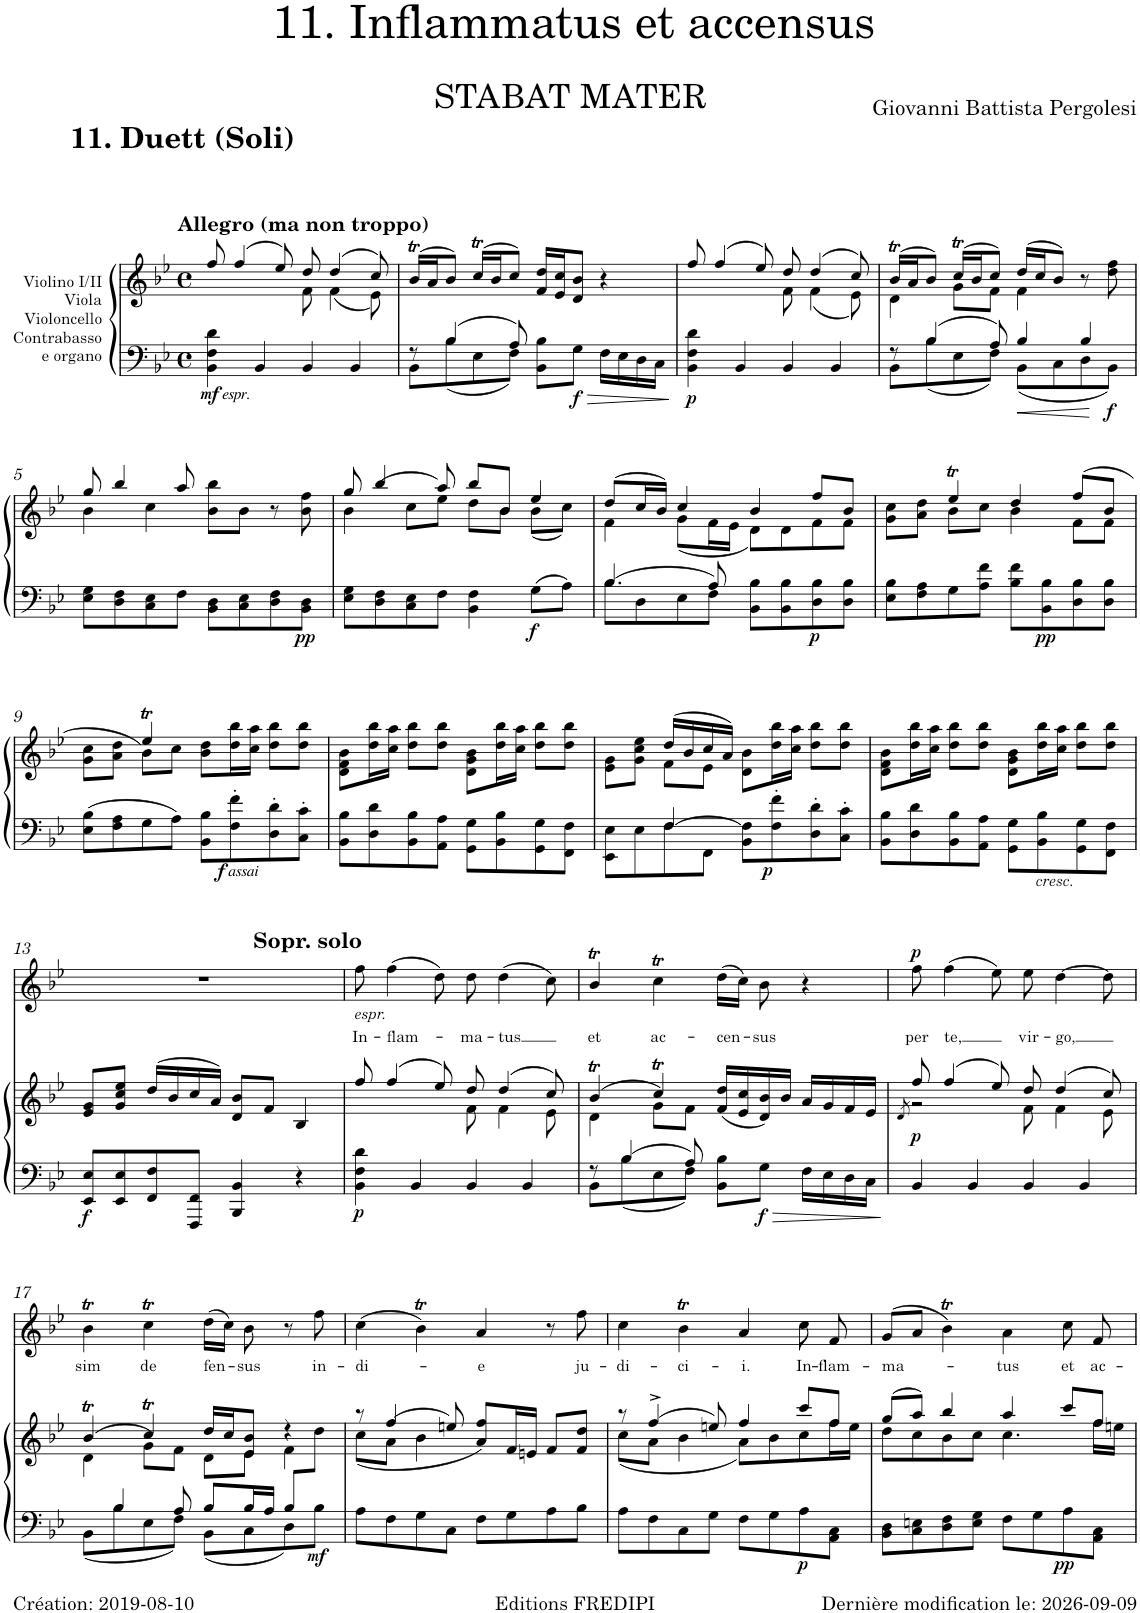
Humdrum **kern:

**kern	**kern	**dynam	**kern	**kern	**text	**dynam
*part3	*part3	*part3	*part2	*part1	*part1	*part1
*staff4	*staff3	*staff3/4	*staff2	*staff1	*staff1	*staff1
*I"Violino I/II Viola Violoncello Contrabasso e organo	*	*	*I"Alto	*I"Soprano	*	*
*clefF4	*clefG2	*	*clefG2	*clefG2	*	*
*k[b-e-]	*k[b-e-]	*	*k[b-e-]	*k[b-e-]	*	*
*M4/4	*M4/4	*	*M4/4	*M4/4	*	*
*met(c)	*met(c)	*	*met(c)	*met(c)	*	*
=1	=1	=1	=1	=1	=1	=1
*	*^	*	*	*	*	*
!	!	!	!	!	!LO:TX:a:B:t=Allegro (ma non troppo)	!	!
!	!	!	!LO:DY:b=2	!	!	!	!
!	!	!	!LO:DY:n=1:b=2	!	!	!	!
4BB-\ 4F\ 4d\	8ff/	2ryy	mf other-dynamics	1r	1r	.	.
.	(>4ff/	.	.	.	.	.	.
4BB-/	.	.	.	.	.	.	.
.	8ee-/)	.	.	.	.	.	.
4BB-/	8dd/	8f\	.	.	.	.	.
.	(>4dd/	(<4f\	.	.	.	.	.
4BB-/	.	.	.	.	.	.	.
.	8cc/)	8e-\)	.	.	.	.	.
*	*v	*v	*	*	*	*	*
=2	=2	=2	=2	=2	=2	=2
*^	*	*	*	*	*	*
8r	8BB-\L	(>16b-T/LL	.	1r	1r	.	.
.	.	16a/J	.	.	.	.	.
4B-/	8B-\	8b-/J)	.	.	.	.	.
.	8E-\	(>16ccT/LL	.	.	.	.	.
.	.	16b-/J	.	.	.	.	.
8A/	8F\J	8cc/J)	.	.	.	.	.
8BB-\ 8B-\L	2ryy	16f/ 16dd/LL	.	.	.	.	.
.	.	16e-/ 16cc/J	.	.	.	.	.
!	!	!	!LO:DY:b=2	!	!	!	!
8G\J	.	8d/ 8b-/J	f	.	.	.	.
16F\LL	.	4r	.	.	.	.	.
16E-\	.	.	.	.	.	.	.
16D\	.	.	.	.	.	.	.
16C\JJ	.	.	.	.	.	.	.
*v	*v	*	*	*	*	*	*
=3	=3	=3	=3	=3	=3	=3
*	*^	*	*	*	*	*
!	!	!	!LO:DY:b=2	!	!	!	!
4BB-\ 4F\ 4d\	8ff/	2ryy	p	1r	1r	.	.
.	(>4ff/	.	.	.	.	.	.
4BB-/	.	.	.	.	.	.	.
.	8ee-/)	.	.	.	.	.	.
4BB-/	8dd/	8f\	.	.	.	.	.
.	(>4dd/	(<4f\	.	.	.	.	.
4BB-/	.	.	.	.	.	.	.
.	8cc/)	8e-\)	.	.	.	.	.
=4	=4	=4	=4	=4	=4	=4	=4
*^	*	*	*	*	*	*	*
8r	8BB-\L	(>16b-T/LL	4d\	.	1r	1r	.	.
.	.	16a/J	.	.	.	.	.	.
4B-/	8B-\	8b-/J)	.	.	.	.	.	.
.	8E-\	(>16ccT/LL	8g\L	.	.	.	.	.
.	.	16b-/J	.	.	.	.	.	.
8A/	8F\J	8cc/J)	8f\J	.	.	.	.	.
4B-/	8BB-\L	(>16dd/LL	4f\	.	.	.	.	.
.	.	16cc/J	.	.	.	.	.	.
.	8C\	8b-/J)	.	.	.	.	.	.
4B-/	8D\	8r	4ryy	.	.	.	.	.
!	!	!	!	!LO:DY:b=2	!	!	!	!
.	8BB-\J	8dd\ 8ff\	.	f	.	.	.	.
*v	*v	*	*	*	*	*	*	*
!!LO:LB:g=z
=5	=5	=5	=5	=5	=5	=5	=5
8E-\ 8G\L	8gg/	4b-\	.	1r	1r	.	.
8D\ 8F\	4bb-/	.	.	.	.	.	.
8C\ 8E-\	.	4cc\	.	.	.	.	.
8F\J	8aa/	.	.	.	.	.	.
8BB-\ 8D\L	8b-\ 8bb-\L	2ryy	.	.	.	.	.
8C\ 8E-\	8b-\J	.	.	.	.	.	.
8D\ 8F\	8r	.	.	.	.	.	.
!	!	!	!LO:DY:b=2	!	!	!	!
8BB-\ 8D\J	8b-\ 8ff\	.	pp	.	.	.	.
=6	=6	=6	=6	=6	=6	=6	=6
8E-\ 8G\L	8gg/	4b-\	.	1r	1r	.	.
8D\ 8F\	(>4bb-/	.	.	.	.	.	.
8C\ 8E-\	.	8cc\L	.	.	.	.	.
8F\J	8aa/)	8ee-\J	.	.	.	.	.
4BB-\ 4F\	8bb-/L	8dd\L	.	.	.	.	.
.	8b-/J	8b-\J	.	.	.	.	.
!	!	!	!LO:DY:b=2	!	!	!	!
8G\L	(<8b-\L	4ee-/	f	.	.	.	.
8A\J	8cc\J)	.	.	.	.	.	.
=7	=7	=7	=7	=7	=7	=7	=7
*^	*	*	*	*	*	*	*
!	!LO:N:head=solid	!	!	!	!	!	!	!
4.B-/	8B-\L	(>8dd/L	4f\	.	1r	1r	.	.
.	8D\	16cc/L	.	.	.	.	.	.
.	.	16b-/JJ)	.	.	.	.	.	.
.	8E-\	4cc/	(<8g\L	.	.	.	.	.
8A/	8F\J	.	16f\L	.	.	.	.	.
.	.	.	16e-\JJ	.	.	.	.	.
8BB-\ 8B-\L	2ryy	4b-/	8d\L)	.	.	.	.	.
8BB-\ 8B-\	.	.	8d\	.	.	.	.	.
!	!	!	!	!LO:DY:b=2	!	!	!	!
8D\ 8B-\	.	8ff/L	8f\	p	.	.	.	.
8D\ 8B-\J	.	8b-/J	8f\J	.	.	.	.	.
*v	*v	*	*	*	*	*	*	*
=8	=8	=8	=8	=8	=8	=8	=8
8E-\ 8B-\L	4ryy	8g\ 8cc\L	.	1r	1r	.	.
8F\ 8A\	.	8a\ 8dd\J	.	.	.	.	.
8G\	4ee-T/	8b-\L	.	.	.	.	.
8A\ 8f\J	.	8cc\J	.	.	.	.	.
8B-\ 8f\L	4dd/	4b-\	.	.	.	.	.
!	!	!	!LO:DY:b=2	!	!	!	!
8BB-\ 8B-\	.	.	pp	.	.	.	.
8D\ 8B-\	(>8ff/L	8f\L	.	.	.	.	.
8D\ 8B-\J	8b-/J	8f\J	.	.	.	.	.
!!LO:LB:g=z
=9	=9	=9	=9	=9	=9	=9	=9
8E-\ 8B-\L	4ryy	8g\ 8cc\L	.	1r	1r	.	.
8F\ 8A\	.	8a\ 8dd\J	.	.	.	.	.
8G\	4ee-T/)	8b-\L	.	.	.	.	.
8A\J	.	8cc\J	.	.	.	.	.
8BB-\ 8B-\L	8b-\ 8dd\L	2ryy	.	.	.	.	.
!	!	!	!LO:DY:b=2	!	!	!	!
!	!	!	!LO:DY:n=1:b=2	!	!	!	!
8F\' 8f\'	16dd\ 16bb-\L	.	f other-dynamics	.	.	.	.
.	16cc\ 16aa\JJ	.	.	.	.	.	.
8D\' 8d\'	8dd\ 8bb-\L	.	.	.	.	.	.
8C\' 8c\'J	8dd\ 8bb-\J	.	.	.	.	.	.
*	*v	*v	*	*	*	*	*
=10	=10	=10	=10	=10	=10	=10
8BB-\ 8B-\L	8d\ 8f\ 8b-\L	.	1r	1r	.	.
8D\ 8d\	16dd\ 16bb-\L	.	.	.	.	.
.	16cc\ 16aa\JJ	.	.	.	.	.
8BB-\ 8B-\	8dd\ 8bb-\L	.	.	.	.	.
8AA\ 8A\J	8dd\ 8bb-\J	.	.	.	.	.
8GG\ 8G\L	8d\ 8g\ 8b-\L	.	.	.	.	.
8BB-\ 8B-\	16dd\ 16bb-\L	.	.	.	.	.
.	16cc\ 16aa\JJ	.	.	.	.	.
8GG\ 8G\	8dd\ 8bb-\L	.	.	.	.	.
8FF\ 8F\J	8dd\ 8bb-\J	.	.	.	.	.
=11	=11	=11	=11	=11	=11	=11
*^	*^	*	*	*	*	*
4ryy	8EE-\ 8E-\L	4ryy	8e-\ 8g\L	.	1r	1r	.	.
.	8E-\	.	8g\ 8cc\ 8ee-\J	.	.	.	.	.
!	!LO:N:head=solid	!	!	!	!	!	!	!
[4F/	8F\	(>16dd/LL	8f\L	.	.	.	.	.
.	.	16b-/	.	.	.	.	.	.
.	8FF\J	16cc/	8e-\J	.	.	.	.	.
.	.	16a/JJ)	.	.	.	.	.	.
8BB-\ 8F\]L	2ryy	8d\ 8b-\L	2ryy	.	.	.	.	.
!	!	!	!	!LO:DY:b=2	!	!	!	!
8F\'> 8f\'>	.	16dd\ 16bb-\L	.	p	.	.	.	.
.	.	16cc\ 16aa\JJ	.	.	.	.	.	.
8D\'> 8d\'>	.	8dd\ 8bb-\L	.	.	.	.	.	.
8C\'> 8c\'>J	.	8dd\ 8bb-\J	.	.	.	.	.	.
*v	*v	*	*	*	*	*	*	*
=12	=12	=12	=12	=12	=12	=12	=12
8BB-\ 8B-\L	8d\ 8f\ 8b-\L	1ryy	.	1r	1r	.	.
8D\ 8d\	16dd\ 16bb-\L	.	.	.	.	.	.
.	16cc\ 16aa\JJ	.	.	.	.	.	.
8BB-\ 8B-\	8dd\ 8bb-\L	.	.	.	.	.	.
8AA\ 8A\J	8dd\ 8bb-\J	.	.	.	.	.	.
8GG\ 8G\L	8d\ 8g\ 8b-\L	.	.	.	.	.	.
!LO:TX:b:i:t=cresc.	!	!	!	!	!	!	!
8BB-\ 8B-\	16dd\ 16bb-\L	.	.	.	.	.	.
.	16cc\ 16aa\JJ	.	.	.	.	.	.
8GG\ 8G\	8dd\ 8bb-\L	.	.	.	.	.	.
8FF\ 8F\J	8dd\ 8bb-\J	.	.	.	.	.	.
*	*v	*v	*	*	*	*	*
!!LO:LB:g=z
=13	=13	=13	=13	=13	=13	=13
!	!	!LO:DY:b=2	!	!	!	!
8EE-/ 8E-/L	8e-/ 8g/L	f	1r	1r	.	.
8EE-/ 8E-/	8g/ 8cc/ 8ee-/J	.	.	.	.	.
8FF/ 8F/	(>16dd/LL	.	.	.	.	.
.	16b-/	.	.	.	.	.
8FFF/ 8FF/J	16cc/	.	.	.	.	.
.	16a/JJ)	.	.	.	.	.
4BBB-/ 4BB-/	8d/ 8b-/L	.	.	.	.	.
.	8f/J	.	.	.	.	.
4r	4B-/	.	.	.	.	.
=14	=14	=14	=14	=14	=14	=14
*	*^	*	*	*	*	*
!	!	!	!	!	!LO:TX:b:i:t=espr.	!	!
!	!	!	!LO:DY:b=2	!	!	!LO:LY:b	!
4BB-\ 4F\ 4d\	8ff/	2ryy	p	1r	8ff\	In-	.
!	!	!	!	!	!LO:TX:a:B:t=Sopr. solo	!	!
!	!	!	!	!	!	!LO:LY:b	!
.	(>4ff/	.	.	.	(>4ff\	-flam-	.
4BB-/	.	.	.	.	.	.	.
.	8ee-/)	.	.	.	8dd\)	.	.
!	!	!	!	!	!	!LO:LY:b	!
4BB-/	8dd/	8f\	.	.	8dd\	-ma-	.
!	!	!	!	!	!	!LO:LY:b	!
.	(>4dd/	4f\	.	.	(>4dd\	-tus	.
4BB-/	.	.	.	.	.	.	.
.	8cc/)	8e-\	.	.	8cc\)	.	.
=15	=15	=15	=15	=15	=15	=15	=15
*^	*	*	*	*	*	*	*
!	!	!	!	!	!	!	!LO:LY:b	!
8r	8BB-\L	(>4b-T/	4d\	.	1r	4b-T/	et	.
4B-/	8B-\	.	.	.	.	.	.	.
!	!	!	!	!	!	!	!LO:LY:b	!
.	8E-\	4ccT/)	8g\L	.	.	4ccT\	ac-	.
8A/	8F\J	.	8f\J	.	.	.	.	.
!	!	!	!	!	!	!	!LO:LY:b	!
8BB-\ 8B-\L	2ryy	(<16f/ 16dd/LL	2ryy	.	.	(>16dd\LL	-cen-	.
.	.	16e-/ 16cc/	.	.	.	16cc\JJ)	.	.
!	!	!	!	!LO:DY:b=2	!	!	!LO:LY:b	!
8G\J	.	16d/ 16b-/)	.	f	.	8b-\	-sus	.
.	.	16b-/JJ	.	.	.	.	.	.
16F\LL	.	16a/LL	.	.	.	4r	.	.
16E-\	.	16g/	.	.	.	.	.	.
16D\	.	16f/	.	.	.	.	.	.
16C\JJ	.	16e-/JJ	.	.	.	.	.	.
*v	*v	*	*	*	*	*	*	*
=16	=16	=16	=16	=16	=16	=16	=16
.	8qd/	.	.	.	.	.	.
!	!	!	!LO:DY:b	!	!	!LO:LY:b	!LO:DY:a
4BB-/	8ff/	2r	p	1r	8ff\	per	p
!	!	!	!	!	!	!LO:LY:b	!
.	(>4ff/	.	.	.	(>4ff\	te,	.
4BB-/	.	.	.	.	.	.	.
.	8ee-/)	.	.	.	8ee-\)	.	.
!	!	!	!	!	!	!LO:LY:b	!
4BB-/	8dd/	8f\	.	.	8ee-\	vir-	.
!	!	!	!	!	!	!LO:LY:b	!
.	(>4dd/	4f\	.	.	[>4dd\	-go,	.
4BB-/	.	.	.	.	.	.	.
.	8cc/)	8e-\	.	.	8dd\]	.	.
!!LO:LB:g=z
=17	=17	=17	=17	=17	=17	=17	=17
*^	*	*^	*	*	*	*	*
!	!	!	!	!	!	!	!	!LO:LY:b	!
8ryy	8BB-\L	(4b-T/	4d\	2..ryy	.	1r	4b-T\	sim	.
4B-/	8B-\	.	.	.	.	.	.	.	.
!	!	!	!	!	!	!	!	!LO:LY:b	!
.	8E-\	4ccT/)	8g\L	.	.	.	4ccT\	de	.
8A/	8F\J	.	8f\J	.	.	.	.	.	.
!	!	!	!	!	!	!	!	!LO:LY:b	!
8B-/L	8BB-\L	16dd/LL	8d\L	.	.	.	(>16dd\LL	fen-	.
.	.	16cc/J	.	.	.	.	16cc\JJ)	.	.
!	!	!	!	!	!	!	!	!LO:LY:b	!
16B-/L	8C\	8e-/ 8b-/J	8e-\J	.	.	.	8b-\	-sus	.
16A/JJ	.	.	.	.	.	.	.	.	.
8B-/L	8D\	4r	4f\	.	.	.	8r	.	.
!	!	!	!	!	!LO:DY:b=2	!	!	!LO:LY:b	!
8ryy	8B-\J	.	.	8dd\J	mf	.	8ff\	in-	.
=18	=18	=18	=18	=18	=18	=18	=18	=18	=18
!	!	!	!	!	!	!	!	!LO:LY:b	!
*v	*v	*	*	*	*	*	*	*	*
*	*	*v	*v	*	*	*	*	*
8A\L	8r	(<8cc\L	.	1r	(>4cc\	-di-	.
8F\	(>4ff/	8a\J	.	.	.	.	.
8G\	.	4b-\	.	.	4b-T\)	.	.
8C\J	8een/)	.	.	.	.	.	.
!	!	!	!	!	!	!LO:LY:b	!
8F\L	2ryy	8a/ 8ff/L)	.	.	4a/	-e	.
8G\	.	16f/L	.	.	.	.	.
.	.	16en/JJ	.	.	.	.	.
8A\	.	8f/L	.	.	8r	.	.
!	!	!	!	!	!	!LO:LY:b	!
8B-\J	.	8f/ 8dd/J	.	.	8ff\	ju-	.
=19	=19	=19	=19	=19	=19	=19	=19
!	!	!	!	!	!	!LO:LY:b	!
8A\L	8r	(<8cc\L	.	1r	4cc\	-di-	.
8F\	(>4ff^/	8a\J	.	.	.	.	.
!	!	!	!	!	!	!LO:LY:b	!
8C\	.	4b-\	.	.	4b-T\	-ci-	.
8G\J	8een/)	.	.	.	.	.	.
!	!	!	!	!	!	!LO:LY:b	!
8F\L	4ff/	8a\L)	.	.	4a/	-i.	.
8G\	.	8b-\	.	.	.	.	.
!	!	!	!LO:DY:b=2	!	!	!LO:LY:b	!
8A\	8ccc/L	8cc\	p	.	8cc\	In-	.
!	!	!	!	!	!	!LO:LY:b	!
8AA\ 8C\J	8ff/J	16ff\L	.	.	8f/	-flam-	.
.	.	16ee\JJ	.	.	.	.	.
=20	=20	=20	=20	=20	=20	=20	=20
!	!	!	!	!	!	!LO:LY:b	!
8BB-\ 8D\L	(>8gg/L	8dd\L	.	1r	(>8g/L	-ma-	.
8C\ 8En\	8aa/J)	8cc\	.	.	8a/J	.	.
8D\ 8F\	4bb-/	8b-\	.	.	4b-T\)	.	.
8E\ 8G\J	.	8cc\J	.	.	.	.	.
!	!	!	!	!	!	!LO:LY:b	!
8F\L	4aa/	4.cc\	.	.	4a\	-tus	.
8G\	.	.	.	.	.	.	.
!	!	!	!LO:DY:b=2	!	!	!LO:LY:b	!
8A\	8ccc/L	.	pp	.	8cc\	et	.
!	!	!	!	!	!	!LO:LY:b	!
8AA\ 8C\J	8ff/J	16ff\LL	.	.	8f/	ac-	.
.	.	16een\JJ	.	.	.	.	.
*	*v	*v	*	*	*	*	*
=	=	=	=	=	=	=
*-	*-	*-	*-	*-	*-	*-
